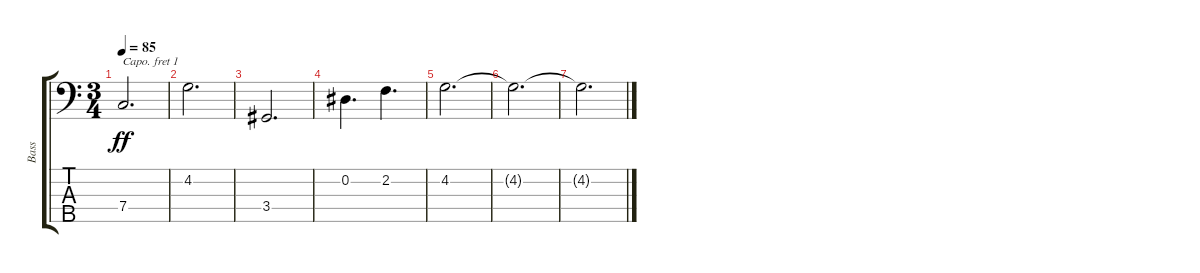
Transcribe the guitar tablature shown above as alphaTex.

\track ("Bass" "Bass") {instrument contrabass}
\staff {score tabs}
\capo 1
\tuning (G2 D2 A1 E1 B0) {hide}
\ts (3 4)
\tempo 85
\clef f4
\ks c
7.4.2{d dy ff} |
4.2.2{d} |
3.4.2{d} |
0.2.4{d} 2.2.4{d} |
4.2.2{d} |
4.2{t}.2{d} |
4.2{t}.2{d}
